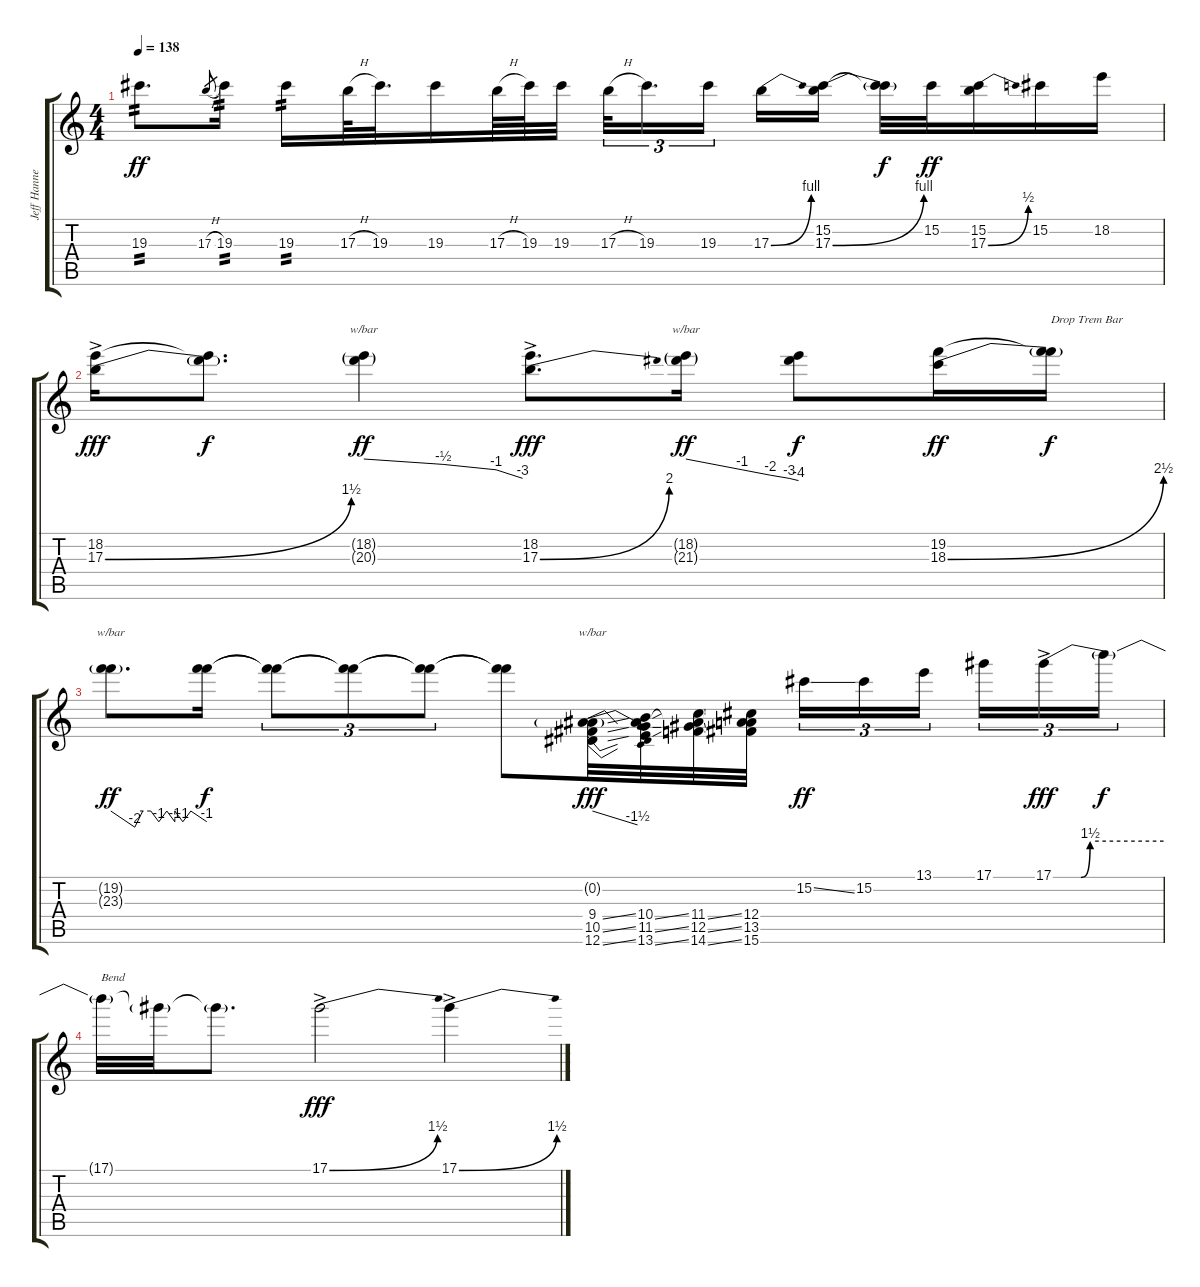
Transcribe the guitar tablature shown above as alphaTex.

\track ("Jeff Hanneman" "Jeff Hanne") {instrument distortionguitar}
\staff {score tabs}
\tuning (Eb4 Bb3 Gb3 Db3 Ab2 Eb2) {hide}
\ts (4 4)
\tempo 138
\clef g2
\ks c
19.3.8{d tp 2 dy ff} 17.3{h}.8{gr} 19.3.16{tp 2} 19.3.16{tp 2} 17.3{h}.64 19.3.32{d} 19.3.16 17.3{h}.64 19.3.64 19.3.32 17.3{h}.32{tu (3 2)} 19.3.16{d tu (3 2)} 19.3.16{tu (3 2)} 17.3{be (bend 0 0 60 4)}.16 (15.2 17.3{be (bend 0 0 60 4)}).16 (15.2{t} 17.3{t}).32{dy f} 15.2.32{dy ff} (15.2 17.3{be (bend 0 0 60 2)}).16 15.2.16 18.2.16 |
(18.2{ac} 17.3{be (bend 0 0 60 6) ac}).16{dy fff} (18.2{t} 17.3{t}).8{d dy f} (18.2{g} 20.3{g}).4{tbe (custom default 0 0 30 -2 50 -4 60 -12) dy ff} (18.2{ac} 17.3{be (bend 0 0 60 8) ac}).8{d dy fff} (18.2{g} 21.3{g}).16{tbe (custom default 0 0 30 -4 45 -8 55 -12 60 -16) dy ff} (18.2{t} 21.3{t}).8{dy f} (19.2 18.3{be (bend 0 0 60 10)}).16{dy ff} (19.2{t} 18.3{t}).16{txt "Drop Trem Bar" dy f} |
(19.2{g} 23.3{g}).8{d tbe (custom default 0 0 15 -8 20 0 25 0 30 -4 35 0 40 -4 40 0 45 -4 50 0 60 -4) dy ff} (19.2{t} 23.3{t}).16{dy f} (19.2{t} 23.3{t}).8{tu (3 2)} (19.2{t} 23.3{t}).8{tu (3 2)} (19.2{t} 23.3{t}).8{tu (3 2)} (19.2{t} 23.3{t}).8 (0.2{g} 9.4{ss} 10.5{ss} 12.6{ss}).32{tbe (dive default 0 0 60 -6) dy fff} (0.2{t} 10.4{ss} 11.5{ss} 13.6{ss}).32 (0.2{t} 11.4{ss} 12.5{ss} 14.6{ss}).32 (0.2{t} 12.4 13.5 15.6).32 15.2{ss}.16{tu (3 2) dy ff} 15.2.16{tu (3 2)} 13.1.16{tu (3 2)} 17.1.16{tu (3 2)} 17.1{be (custom 0 0 15 0 20 6 60 6) ac}.16{tu (3 2) dy fff} 17.1{t}.16{tu (3 2) dy f} |
17.1{t}.32{txt "Bend"} 17.1{t}.32 17.1{t}.8{d} 17.1{be (bend 0 0 60 6) ac}.2{dy fff} 17.1{be (bend 0 0 60 6) ac}.4
